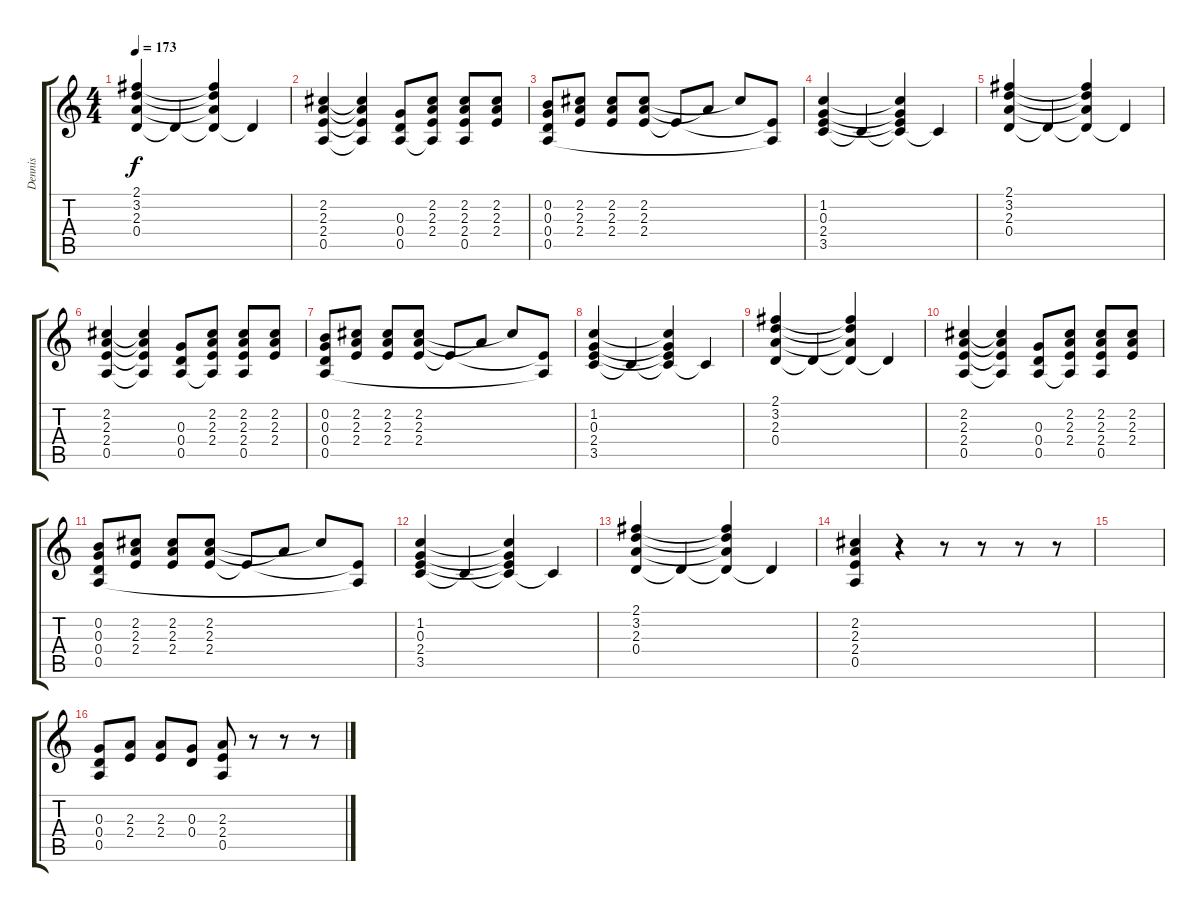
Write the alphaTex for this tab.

\track ("Dennis" "Dennis") {instrument distortionguitar}
\staff {score tabs}
\tuning (E4 B3 G3 D3 A2 E2) {hide}
\ts (4 4)
\tempo 173
\clef g2
\ks c
(2.1 3.2 2.3 0.4).4{dy f} 0.4{t}.4 (2.1{t} 3.2{t} 2.3{t} 0.4{t}).4 0.4{t}.4 |
(2.2 2.3 2.4 0.5).4 (2.2{t} 2.3{t} 2.4{t} 0.5{t}).4 (0.3 0.4 0.5).8 (2.2 2.3 2.4 0.5{t}).8 (2.2 2.3 2.4 0.5).8 (2.2 2.3 2.4).8 |
(0.2 0.3 0.4 0.5).8 (2.2 2.3 2.4).8 (2.2 2.3 2.4).8 (2.2 2.3 2.4).8 2.4{t}.8 2.3{t}.8 2.2{t}.8 (2.4{t} 0.5{t}).8 |
(1.2 0.3 2.4 3.5).4 3.5{t}.4 (1.2{t} 0.3{t} 2.4{t} 3.5{t}).4 3.5{t}.4 |
(2.1 3.2 2.3 0.4).4 0.4{t}.4 (2.1{t} 3.2{t} 2.3{t} 0.4{t}).4 0.4{t}.4 |
(2.2 2.3 2.4 0.5).4 (2.2{t} 2.3{t} 2.4{t} 0.5{t}).4 (0.3 0.4 0.5).8 (2.2 2.3 2.4 0.5{t}).8 (2.2 2.3 2.4 0.5).8 (2.2 2.3 2.4).8 |
(0.2 0.3 0.4 0.5).8 (2.2 2.3 2.4).8 (2.2 2.3 2.4).8 (2.2 2.3 2.4).8 2.4{t}.8 2.3{t}.8 2.2{t}.8 (2.4{t} 0.5{t}).8 |
(1.2 0.3 2.4 3.5).4 3.5{t}.4 (1.2{t} 0.3{t} 2.4{t} 3.5{t}).4 3.5{t}.4 |
(2.1 3.2 2.3 0.4).4 0.4{t}.4 (2.1{t} 3.2{t} 2.3{t} 0.4{t}).4 0.4{t}.4 |
(2.2 2.3 2.4 0.5).4 (2.2{t} 2.3{t} 2.4{t} 0.5{t}).4 (0.3 0.4 0.5).8 (2.2 2.3 2.4 0.5{t}).8 (2.2 2.3 2.4 0.5).8 (2.2 2.3 2.4).8 |
(0.2 0.3 0.4 0.5).8 (2.2 2.3 2.4).8 (2.2 2.3 2.4).8 (2.2 2.3 2.4).8 2.4{t}.8 2.3{t}.8 2.2{t}.8 (2.4{t} 0.5{t}).8 |
(1.2 0.3 2.4 3.5).4 3.5{t}.4 (1.2{t} 0.3{t} 2.4{t} 3.5{t}).4 3.5{t}.4 |
(2.1 3.2 2.3 0.4).4 0.4{t}.4 (2.1{t} 3.2{t} 2.3{t} 0.4{t}).4 0.4{t}.4 |
(2.2 2.3 2.4 0.5).4 r.4 r.8 r.8 r.8 r.8 |
|
(0.3 0.4 0.5).8 (2.3 2.4).8 (2.3 2.4).8 (0.3 0.4).8 (2.3 2.4 0.5).8 r.8 r.8 r.8
